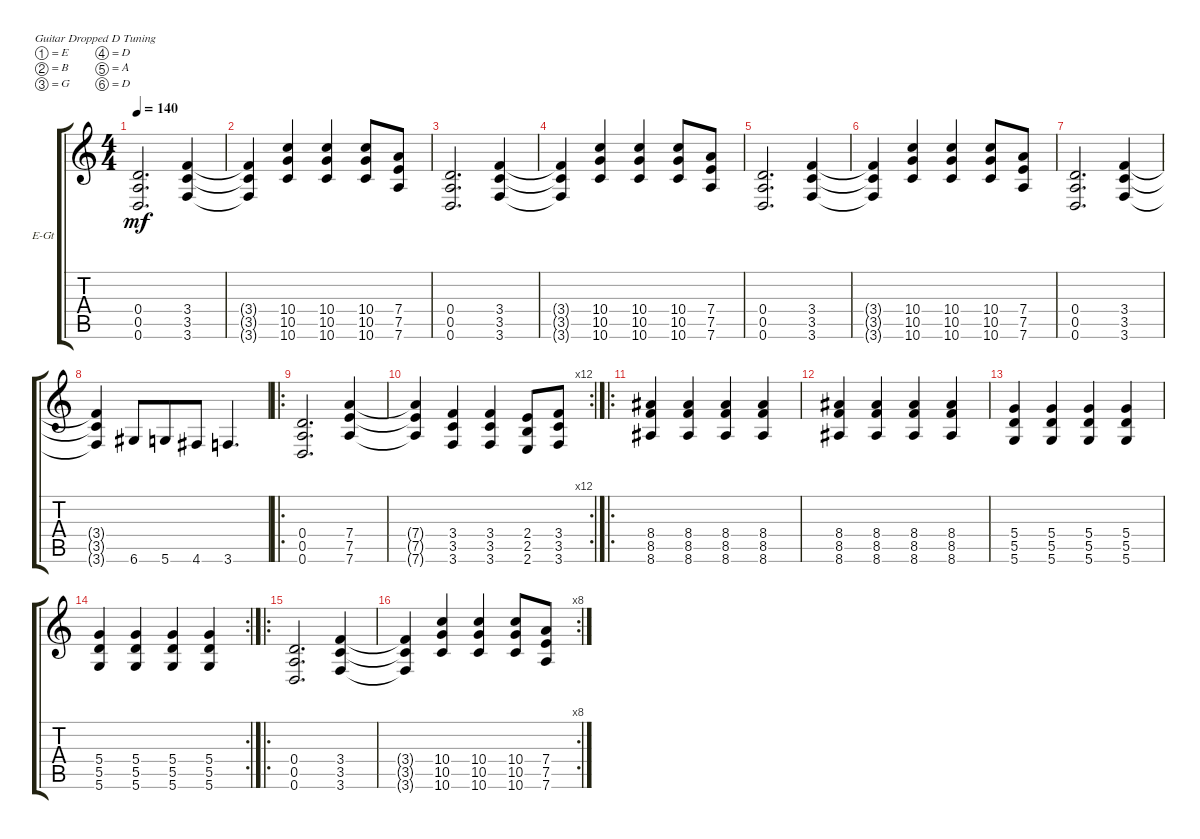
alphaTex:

\defaultSystemsLayout 4
\bracketExtendMode groupsimilarinstruments
\firstSystemTrackNameOrientation horizontal
\otherSystemsTrackNameOrientation horizontal
\track ("Electric Guitar" "E-Gt") {instrument acousticguitarsteel}
\staff {score tabs}
\tuning (E4 B3 G3 D3 A2 D2)
\ts (4 4)
\tempo 140
\clef g2
\ks c
(0.6 0.5 0.4).2{d lyrics (0 "") lyrics (1 "") lyrics (2 "") lyrics (3 "") lyrics (4 "") dy mf} (3.4 3.5 3.6).4{lyrics (0 "") lyrics (1 "") lyrics (2 "") lyrics (3 "") lyrics (4 "")} |
(3.4{t} 3.5{t} 3.6{t}).4{lyrics (0 "") lyrics (1 "") lyrics (2 "") lyrics (3 "") lyrics (4 "")} (10.4 10.5 10.6).4{lyrics (0 "") lyrics (1 "") lyrics (2 "") lyrics (3 "") lyrics (4 "")} (10.5 10.6 10.4).4{lyrics (0 "") lyrics (1 "") lyrics (2 "") lyrics (3 "") lyrics (4 "")} (10.4 10.5 10.6).8{lyrics (0 "") lyrics (1 "") lyrics (2 "") lyrics (3 "") lyrics (4 "")} (7.4 7.5 7.6).8{lyrics (0 "") lyrics (1 "") lyrics (2 "") lyrics (3 "") lyrics (4 "")} |
(0.6 0.5 0.4).2{d lyrics (0 "") lyrics (1 "") lyrics (2 "") lyrics (3 "") lyrics (4 "")} (3.4 3.5 3.6).4{lyrics (0 "") lyrics (1 "") lyrics (2 "") lyrics (3 "") lyrics (4 "")} |
(3.4{t} 3.5{t} 3.6{t}).4{lyrics (0 "") lyrics (1 "") lyrics (2 "") lyrics (3 "") lyrics (4 "")} (10.4 10.5 10.6).4{lyrics (0 "") lyrics (1 "") lyrics (2 "") lyrics (3 "") lyrics (4 "")} (10.5 10.6 10.4).4{lyrics (0 "") lyrics (1 "") lyrics (2 "") lyrics (3 "") lyrics (4 "")} (10.4 10.5 10.6).8{lyrics (0 "") lyrics (1 "") lyrics (2 "") lyrics (3 "") lyrics (4 "")} (7.4 7.5 7.6).8{lyrics (0 "") lyrics (1 "") lyrics (2 "") lyrics (3 "") lyrics (4 "")} |
(0.6 0.5 0.4).2{d lyrics (0 "") lyrics (1 "") lyrics (2 "") lyrics (3 "") lyrics (4 "")} (3.4 3.5 3.6).4{lyrics (0 "") lyrics (1 "") lyrics (2 "") lyrics (3 "") lyrics (4 "")} |
(3.4{t} 3.5{t} 3.6{t}).4{lyrics (0 "") lyrics (1 "") lyrics (2 "") lyrics (3 "") lyrics (4 "")} (10.4 10.5 10.6).4{lyrics (0 "") lyrics (1 "") lyrics (2 "") lyrics (3 "") lyrics (4 "")} (10.5 10.6 10.4).4{lyrics (0 "") lyrics (1 "") lyrics (2 "") lyrics (3 "") lyrics (4 "")} (10.4 10.5 10.6).8{lyrics (0 "") lyrics (1 "") lyrics (2 "") lyrics (3 "") lyrics (4 "")} (7.4 7.5 7.6).8{lyrics (0 "") lyrics (1 "") lyrics (2 "") lyrics (3 "") lyrics (4 "")} |
(0.6 0.5 0.4).2{d lyrics (0 "") lyrics (1 "") lyrics (2 "") lyrics (3 "") lyrics (4 "")} (3.4 3.5 3.6).4{lyrics (0 "") lyrics (1 "") lyrics (2 "") lyrics (3 "") lyrics (4 "")} |
(3.4{t} 3.5{t} 3.6{t}).4{lyrics (0 "") lyrics (1 "") lyrics (2 "") lyrics (3 "") lyrics (4 "")} 6.6.8{lyrics (0 "") lyrics (1 "") lyrics (2 "") lyrics (3 "") lyrics (4 "") beam merge} 5.6.8{lyrics (0 "") lyrics (1 "") lyrics (2 "") lyrics (3 "") lyrics (4 "") beam merge} 4.6.8{lyrics (0 "") lyrics (1 "") lyrics (2 "") lyrics (3 "") lyrics (4 "")} 3.6.4{d lyrics (0 "") lyrics (1 "") lyrics (2 "") lyrics (3 "") lyrics (4 "")} |
\ro
(0.6 0.5 0.4).2{d lyrics (0 "") lyrics (1 "") lyrics (2 "") lyrics (3 "") lyrics (4 "")} (7.4 7.5 7.6).4{lyrics (0 "") lyrics (1 "") lyrics (2 "") lyrics (3 "") lyrics (4 "")} |
\rc 12
(7.4{t} 7.5{t} 7.6{t}).4{lyrics (0 "") lyrics (1 "") lyrics (2 "") lyrics (3 "") lyrics (4 "")} (3.4 3.5 3.6).4{lyrics (0 "") lyrics (1 "") lyrics (2 "") lyrics (3 "") lyrics (4 "")} (3.4 3.5 3.6).4{lyrics (0 "") lyrics (1 "") lyrics (2 "") lyrics (3 "") lyrics (4 "")} (2.4 2.5 2.6).8{lyrics (0 "") lyrics (1 "") lyrics (2 "") lyrics (3 "") lyrics (4 "")} (3.4 3.5 3.6).8{lyrics (0 "") lyrics (1 "") lyrics (2 "") lyrics (3 "") lyrics (4 "")} |
\ro
(8.4 8.5 8.6).4{lyrics (0 "") lyrics (1 "") lyrics (2 "") lyrics (3 "") lyrics (4 "")} (8.4 8.5 8.6).4{lyrics (0 "") lyrics (1 "") lyrics (2 "") lyrics (3 "") lyrics (4 "")} (8.4 8.5 8.6).4{lyrics (0 "") lyrics (1 "") lyrics (2 "") lyrics (3 "") lyrics (4 "")} (8.4 8.5 8.6).4{lyrics (0 "") lyrics (1 "") lyrics (2 "") lyrics (3 "") lyrics (4 "")} |
(8.4 8.5 8.6).4{lyrics (0 "") lyrics (1 "") lyrics (2 "") lyrics (3 "") lyrics (4 "")} (8.4 8.5 8.6).4{lyrics (0 "") lyrics (1 "") lyrics (2 "") lyrics (3 "") lyrics (4 "")} (8.4 8.5 8.6).4{lyrics (0 "") lyrics (1 "") lyrics (2 "") lyrics (3 "") lyrics (4 "")} (8.4 8.5 8.6).4{lyrics (0 "") lyrics (1 "") lyrics (2 "") lyrics (3 "") lyrics (4 "")} |
(5.4 5.5 5.6).4{lyrics (0 "") lyrics (1 "") lyrics (2 "") lyrics (3 "") lyrics (4 "")} (5.4 5.5 5.6).4{lyrics (0 "") lyrics (1 "") lyrics (2 "") lyrics (3 "") lyrics (4 "")} (5.4 5.5 5.6).4{lyrics (0 "") lyrics (1 "") lyrics (2 "") lyrics (3 "") lyrics (4 "")} (5.4 5.5 5.6).4{lyrics (0 "") lyrics (1 "") lyrics (2 "") lyrics (3 "") lyrics (4 "")} |
\rc 2
(5.4 5.5 5.6).4{lyrics (0 "") lyrics (1 "") lyrics (2 "") lyrics (3 "") lyrics (4 "")} (5.4 5.5 5.6).4 (5.4 5.5 5.6).4 (5.4 5.5 5.6).4 |
\ro
(0.6 0.5 0.4).2{d} (3.4 3.5 3.6).4 |
\rc 8
(3.4{t} 3.5{t} 3.6{t}).4 (10.4 10.5 10.6).4 (10.5 10.6 10.4).4 (10.4 10.5 10.6).8 (7.4 7.5 7.6).8
